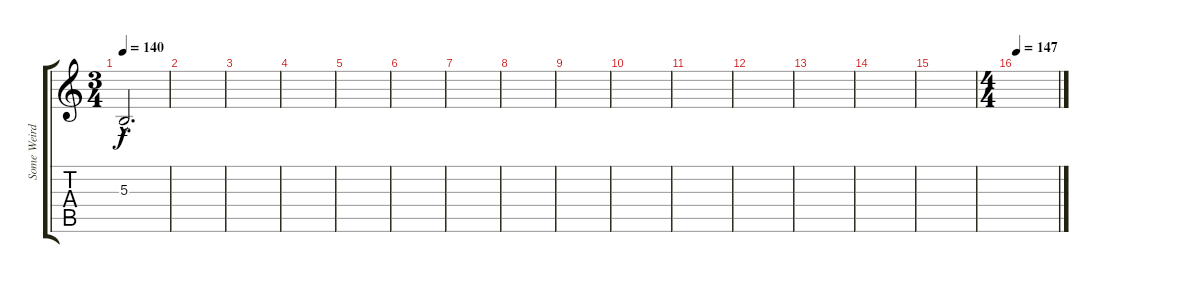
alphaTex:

\track ("Some Weird Guitar" "Some Weird") {instrument koto}
\staff {score tabs}
\tuning (Eb4 Bb3 Gb3 Db3 Ab2 Eb2) {hide}
\ts (3 4)
\tempo 140
\clef g2
\ks c
5.3{hac t}.2{d dy f volume 0} |
|
|
|
|
|
|
|
|
|
|
|
|
|
|
\ts (4 4)
\tempo 147
